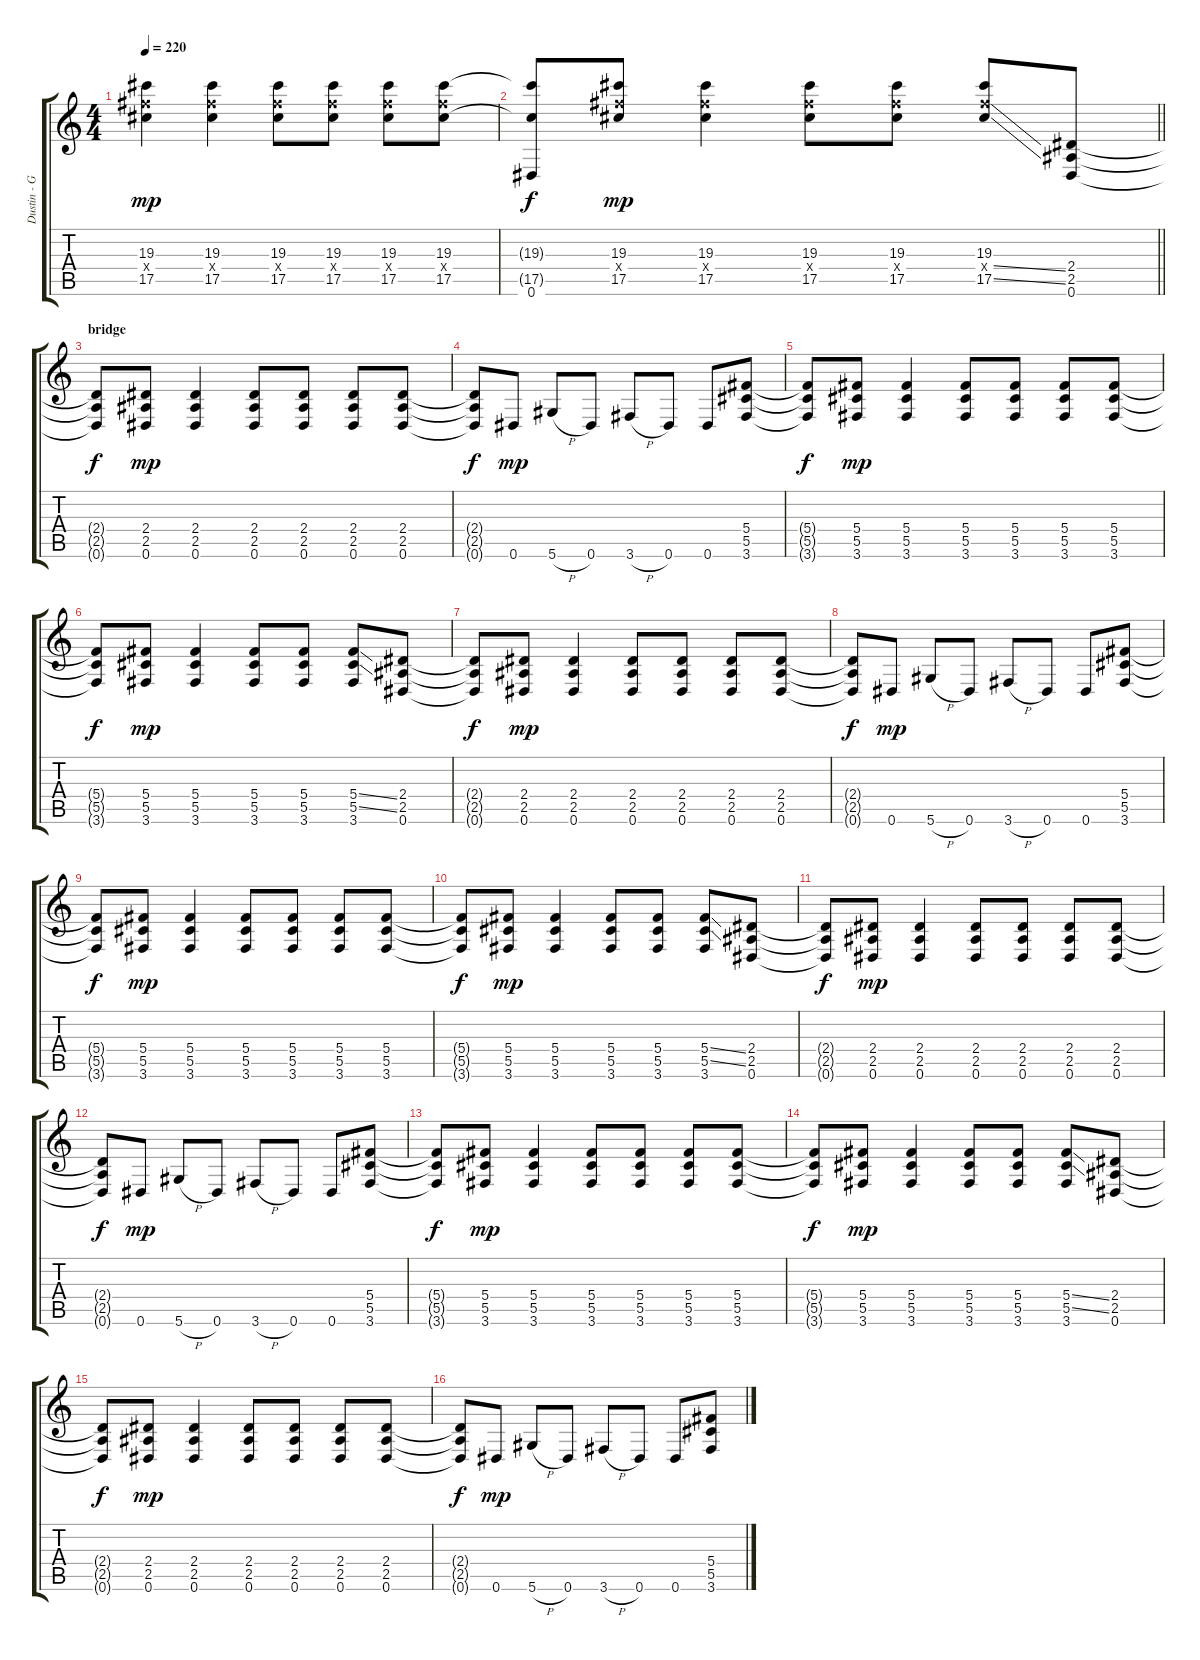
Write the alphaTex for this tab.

\track ("Dustin - Guitar" "Dustin - G") {instrument overdrivenguitar}
\staff {score tabs}
\tuning (Eb4 Bb3 Gb3 Db3 Ab2 Eb2) {hide}
\ts (4 4)
\tempo 220
\clef g2
\ks c
(19.3 17.4{x} 17.5).4{dy mp} (19.3 17.4{x} 17.5).4 (19.3 17.4{x} 17.5).8 (19.3 17.4{x} 17.5).8 (19.3 17.4{x} 17.5).8 (19.3 17.4{x} 17.5).8 |
\barLineRight lightlight
(19.3{t} 17.5{t} 0.6).8{dy f} (19.3 17.4{x} 17.5).8{dy mp} (19.3 17.4{x} 17.5).4 (19.3 17.4{x} 17.5).8 (19.3 17.4{x} 17.5).8 (19.3 17.4{ss x} 17.5{ss}).8 (2.4 2.5 0.6).8 |
\section ("" "bridge")
(2.4{t} 2.5{t} 0.6{t}).8{dy f} (2.4 2.5 0.6).8{dy mp} (2.4 2.5 0.6).4 (2.4 2.5 0.6).8 (2.4 2.5 0.6).8 (2.4 2.5 0.6).8 (2.4 2.5 0.6).8 |
(2.4{t} 2.5{t} 0.6{t}).8{dy f} 0.6.8{dy mp} 5.6{h}.8 0.6.8 3.6{h}.8 0.6.8 0.6.8 (5.4 5.5 3.6).8 |
(5.4{t} 5.5{t} 3.6{t}).8{dy f} (5.4 5.5 3.6).8{dy mp} (5.4 5.5 3.6).4 (5.4 5.5 3.6).8 (5.4 5.5 3.6).8 (5.4 5.5 3.6).8 (5.4 5.5 3.6).8 |
(5.4{t} 5.5{t} 3.6{t}).8{dy f} (5.4 5.5 3.6).8{dy mp} (5.4 5.5 3.6).4 (5.4 5.5 3.6).8 (5.4 5.5 3.6).8 (5.4{ss} 5.5{ss} 3.6).8 (2.4 2.5 0.6).8 |
(2.4{t} 2.5{t} 0.6{t}).8{dy f} (2.4 2.5 0.6).8{dy mp} (2.4 2.5 0.6).4 (2.4 2.5 0.6).8 (2.4 2.5 0.6).8 (2.4 2.5 0.6).8 (2.4 2.5 0.6).8 |
(2.4{t} 2.5{t} 0.6{t}).8{dy f} 0.6.8{dy mp} 5.6{h}.8 0.6.8 3.6{h}.8 0.6.8 0.6.8 (5.4 5.5 3.6).8 |
(5.4{t} 5.5{t} 3.6{t}).8{dy f} (5.4 5.5 3.6).8{dy mp} (5.4 5.5 3.6).4 (5.4 5.5 3.6).8 (5.4 5.5 3.6).8 (5.4 5.5 3.6).8 (5.4 5.5 3.6).8 |
(5.4{t} 5.5{t} 3.6{t}).8{dy f} (5.4 5.5 3.6).8{dy mp} (5.4 5.5 3.6).4 (5.4 5.5 3.6).8 (5.4 5.5 3.6).8 (5.4{ss} 5.5{ss} 3.6).8 (2.4 2.5 0.6).8 |
(2.4{t} 2.5{t} 0.6{t}).8{dy f} (2.4 2.5 0.6).8{dy mp} (2.4 2.5 0.6).4 (2.4 2.5 0.6).8 (2.4 2.5 0.6).8 (2.4 2.5 0.6).8 (2.4 2.5 0.6).8 |
(2.4{t} 2.5{t} 0.6{t}).8{dy f} 0.6.8{dy mp} 5.6{h}.8 0.6.8 3.6{h}.8 0.6.8 0.6.8 (5.4 5.5 3.6).8 |
(5.4{t} 5.5{t} 3.6{t}).8{dy f} (5.4 5.5 3.6).8{dy mp} (5.4 5.5 3.6).4 (5.4 5.5 3.6).8 (5.4 5.5 3.6).8 (5.4 5.5 3.6).8 (5.4 5.5 3.6).8 |
(5.4{t} 5.5{t} 3.6{t}).8{dy f} (5.4 5.5 3.6).8{dy mp} (5.4 5.5 3.6).4 (5.4 5.5 3.6).8 (5.4 5.5 3.6).8 (5.4{ss} 5.5{ss} 3.6).8 (2.4 2.5 0.6).8 |
(2.4{t} 2.5{t} 0.6{t}).8{dy f} (2.4 2.5 0.6).8{dy mp} (2.4 2.5 0.6).4 (2.4 2.5 0.6).8 (2.4 2.5 0.6).8 (2.4 2.5 0.6).8 (2.4 2.5 0.6).8 |
(2.4{t} 2.5{t} 0.6{t}).8{dy f} 0.6.8{dy mp} 5.6{h}.8 0.6.8 3.6{h}.8 0.6.8 0.6.8 (5.4 5.5 3.6).8
